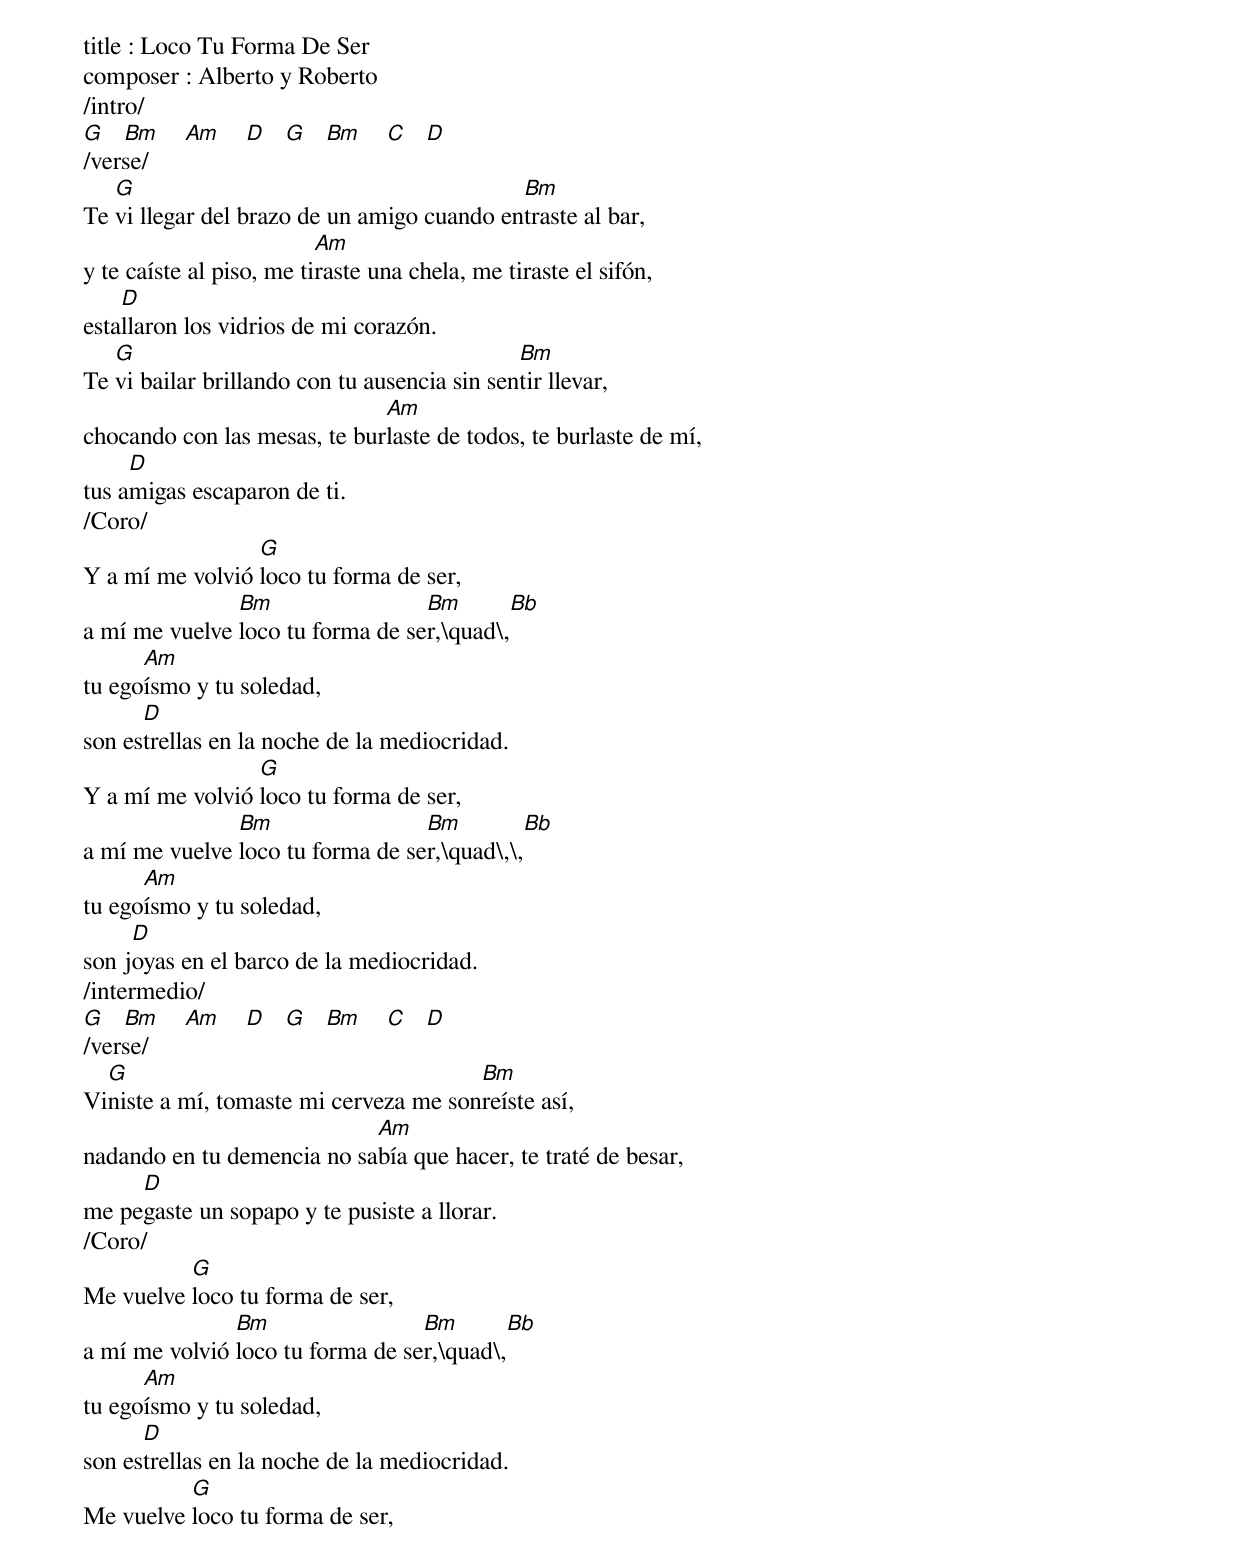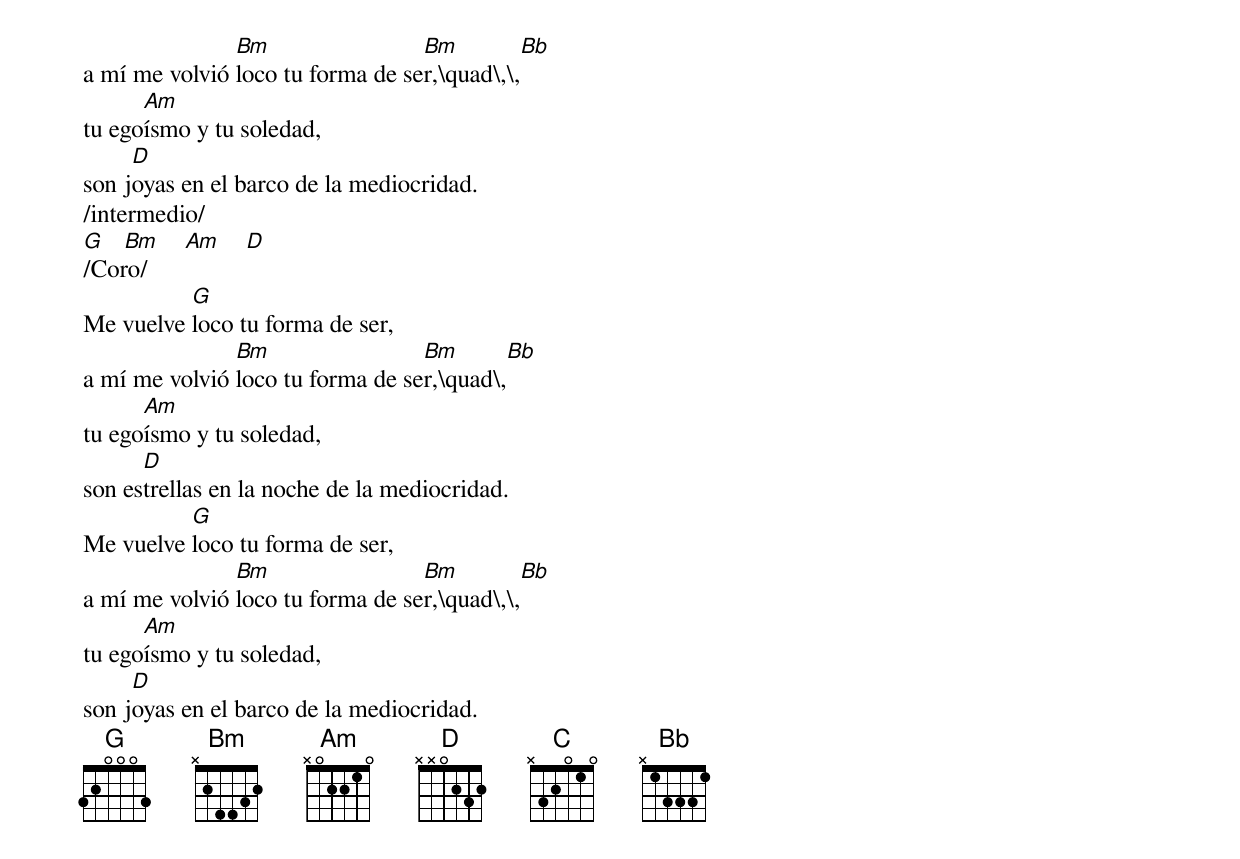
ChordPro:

title : Loco Tu Forma De Ser
composer : Alberto y Roberto
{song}
/intro/
[G]   [Bm]    [Am]    [D]   [G]   [Bm]    [C]   [D]
/verse/
Te [G]vi llegar del brazo de un amigo cuando en[Bm]traste al bar,
y te caíste al piso, me ti[Am]raste una chela, me tiraste el sifón,
esta[D]llaron los vidrios de mi corazón.
Te [G]vi bailar brillando con tu ausencia sin sen[Bm]tir llevar,
chocando con las mesas, te bur[Am]laste de todos, te burlaste de mí,
tus a[D]migas escaparon de ti.
/Coro/
Y a mí me volvió [G]loco tu forma de ser,
a mí me vuelve [Bm]loco tu forma de se[Bm]r,\quad\,[Bb]
tu ego[Am]ísmo y tu soledad,
son es[D]trellas en la noche de la mediocridad.
Y a mí me volvió [G]loco tu forma de ser,
a mí me vuelve [Bm]loco tu forma de se[Bm]r,\quad\,\,[Bb]
tu ego[Am]ísmo y tu soledad,
son j[D]oyas en el barco de la mediocridad.
/intermedio/
[G]   [Bm]    [Am]    [D]   [G]   [Bm]    [C]   [D]
/verse/
Vi[G]niste a mí, tomaste mi cerveza me son[Bm]reíste así,
nadando en tu demencia no sa[Am]bía que hacer, te traté de besar,
me pe[D]gaste un sopapo y te pusiste a llorar.
/Coro/
Me vuelve [G]loco tu forma de ser,
a mí me volvió [Bm]loco tu forma de se[Bm]r,\quad\,[Bb]
tu ego[Am]ísmo y tu soledad,
son es[D]trellas en la noche de la mediocridad.
Me vuelve [G]loco tu forma de ser,
a mí me volvió [Bm]loco tu forma de se[Bm]r,\quad\,\,[Bb]
tu ego[Am]ísmo y tu soledad,
son j[D]oyas en el barco de la mediocridad.
/intermedio/
[G]   [Bm]    [Am]    [D]
/Coro/
Me vuelve [G]loco tu forma de ser,
a mí me volvió [Bm]loco tu forma de se[Bm]r,\quad\,[Bb]
tu ego[Am]ísmo y tu soledad,
son es[D]trellas en la noche de la mediocridad.
Me vuelve [G]loco tu forma de ser,
a mí me volvió [Bm]loco tu forma de se[Bm]r,\quad\,\,[Bb]
tu ego[Am]ísmo y tu soledad,
son j[D]oyas en el barco de la mediocridad.
